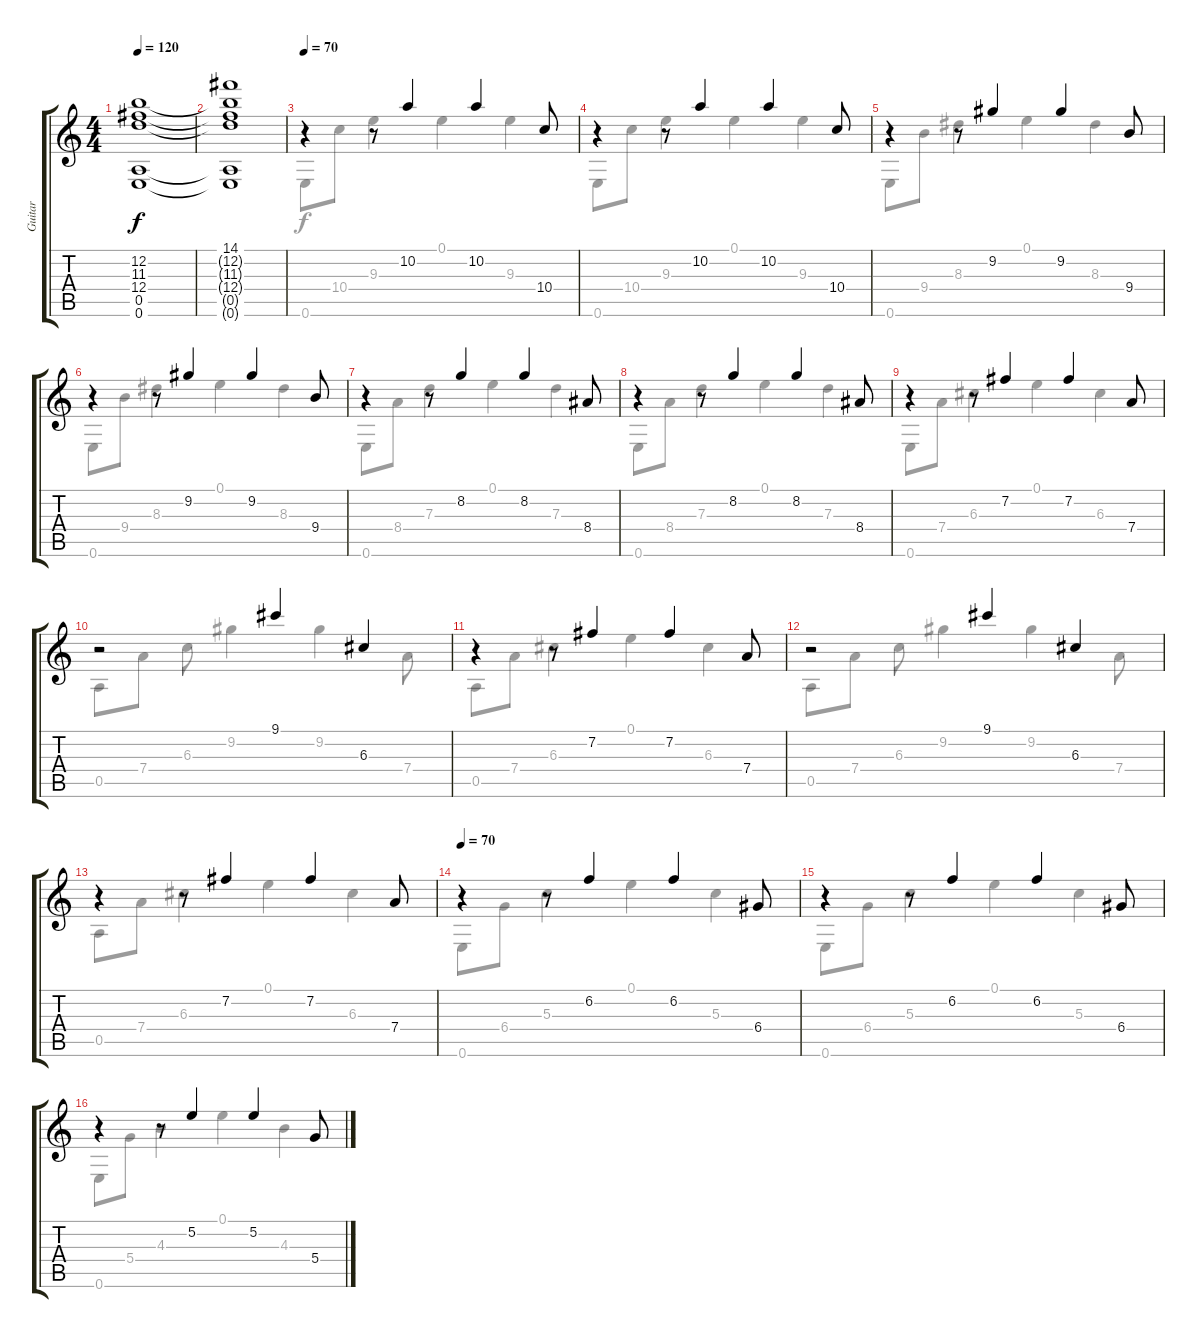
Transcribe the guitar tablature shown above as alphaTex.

\track ("Guitar" "Guitar") {instrument acousticguitarsteel}
\staff {score tabs}
\tuning (E4 B3 G3 D3 A2 E2) {hide}
\voice
\ts (4 4)
\tempo 120
\clef g2
\ks c
(12.2{t} 11.3{t} 12.4{t} 0.5{t} 0.6{t}).1{dy f} |
(14.1{t} 12.2{t} 11.3{t} 12.4{t} 0.5{t} 0.6{t}).1 |
\tempo 70
r.4 r.8 10.2.4 10.2.4 10.4.8 |
r.4 r.8 10.2.4 10.2.4 10.4.8 |
r.4 r.8 9.2.4 9.2.4 9.4.8 |
r.4 r.8 9.2.4 9.2.4 9.4.8 |
r.4 r.8 8.2.4 8.2.4 8.4.8 |
r.4 r.8 8.2.4 8.2.4 8.4.8 |
r.4 r.8 7.2.4 7.2.4 7.4.8 |
r.2 9.1.4 6.3.4 |
r.4 r.8 7.2.4 7.2.4 7.4.8 |
r.2 9.1.4 6.3.4 |
r.4 r.8 7.2.4 7.2.4 7.4.8 |
\tempo 70
r.4 r.8 6.2.4 6.2.4 6.4.8 |
r.4 r.8 6.2.4 6.2.4 6.4.8 |
r.4 r.8 5.2.4 5.2.4 5.4.8
\voice
\clef g2
\ottava regular
\simile none
\ks c
|
|
0.6.8 10.4.8 9.3.4 0.1.4 9.3.4 |
0.6.8 10.4.8 9.3.4 0.1.4 9.3.4 |
0.6.8 9.4.8 8.3.4 0.1.4 8.3.4 |
0.6.8 9.4.8 8.3.4 0.1.4 8.3.4 |
0.6.8 8.4.8 7.3.4 0.1.4 7.3.4 |
0.6.8 8.4.8 7.3.4 0.1.4 7.3.4 |
0.6.8 7.4.8 6.3.4 0.1.4 6.3.4 |
0.5.8 7.4.8 6.3.8 9.2.4 9.2.4 7.4.8 |
0.5.8 7.4.8 6.3.4 0.1.4 6.3.4 |
0.5.8 7.4.8 6.3.8 9.2.4 9.2.4 7.4.8 |
0.5.8 7.4.8 6.3.4 0.1.4 6.3.4 |
0.6.8 6.4.8 5.3.4 0.1.4 5.3.4 |
0.6.8 6.4.8 5.3.4 0.1.4 5.3.4 |
0.6.8 5.4.8 4.3.4 0.1.4 4.3.4
